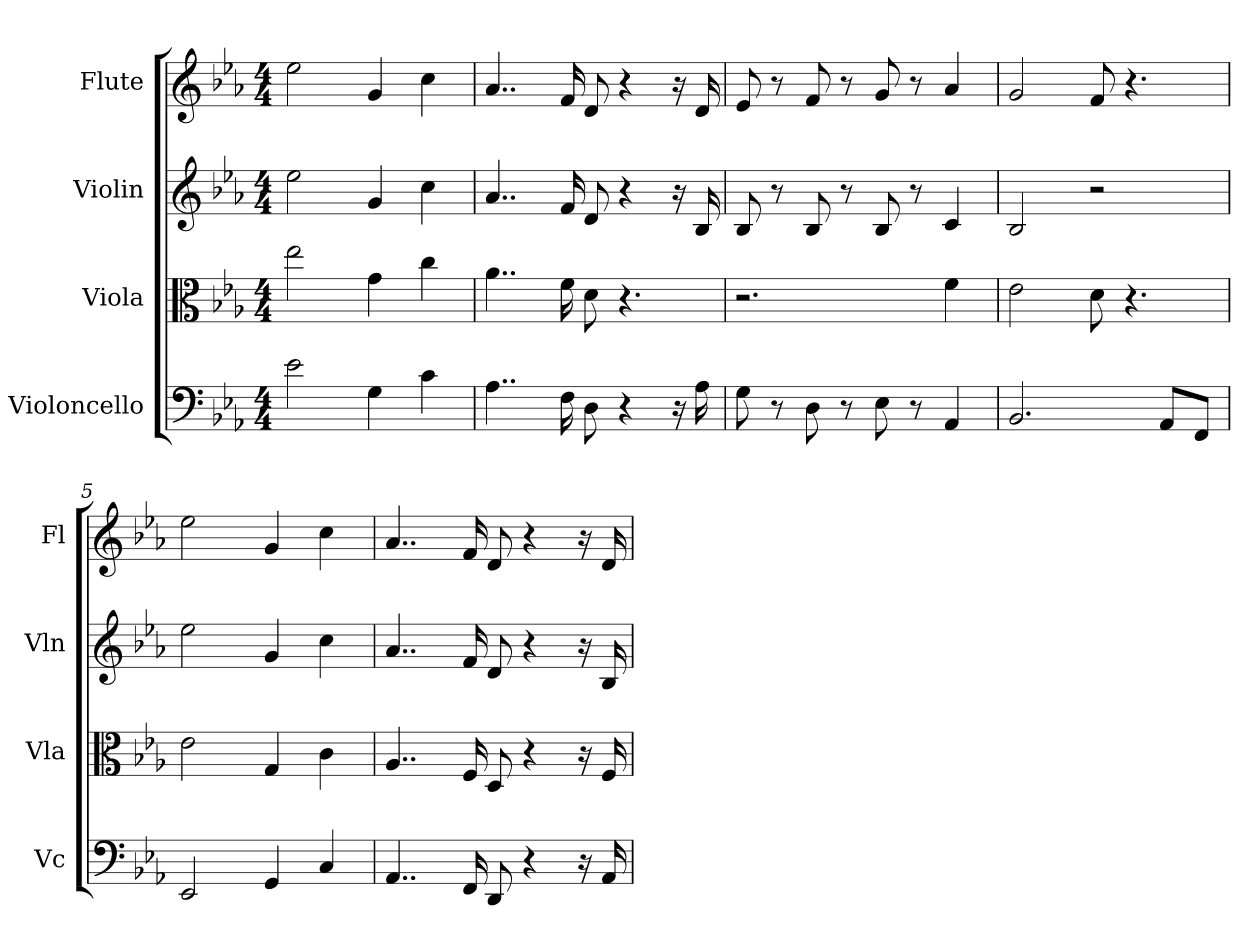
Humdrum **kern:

**kern	**kern	**kern	**kern
*part4	*part3	*part2	*part1
*staff4	*staff3	*staff2	*staff1
*I"Violoncello	*I"Viola	*I"Violin	*I"Flute
*I'Vc	*I'Vla	*I'Vln	*I'Fl
*clefF4	*clefC3	*	*
*k[b-e-a-]	*k[b-e-a-]	*k[b-e-a-]	*k[b-e-a-]
*E-:	*E-:	*E-:	*E-:
*M4/4	*M4/4	*M4/4	*M4/4
*MM71	*MM71	*MM71	*MM71
=	=	=	=
2e-	2ee-	2ee-	2ee-
4G	4g	4g	4g
4c	4cc	4cc	4cc
=2	=2	=2	=2
4..A-	4..a-	4..a-	4..a-
16F	16f	16f	16f
8D	8d	8d	8d
4r	4.r	4r	4r
16r	.	16r	16r
16A-	.	16B-	16d
=3	=3	=3	=3
8G	2.r	8B-	8e-
8r	.	8r	8r
8D	.	8B-	8f
8r	.	8r	8r
8E-	.	8B-	8g
8r	.	8r	8r
4AA-	4f	4c	4a-
=4	=4	=4	=4
2.BB-	2e-	2B-	2g
.	8d	2r	8f
.	4.r	.	4.r
8AA-/L	.	.	.
8FF/J	.	.	.
=5	=5	=5	=5
2EE-	2e-	2ee-	2ee-
4GG	4G	4g	4g
4C	4c	4cc	4cc
=6	=6	=6	=6
4..AA-	4..A-	4..a-	4..a-
16FF	16F	16f	16f
8DD	8D	8d	8d
4r	4r	4r	4r
16r	16r	16r	16r
16AA-	16F	16B-	16d
=	=	=	=
*-	*-	*-	*-
